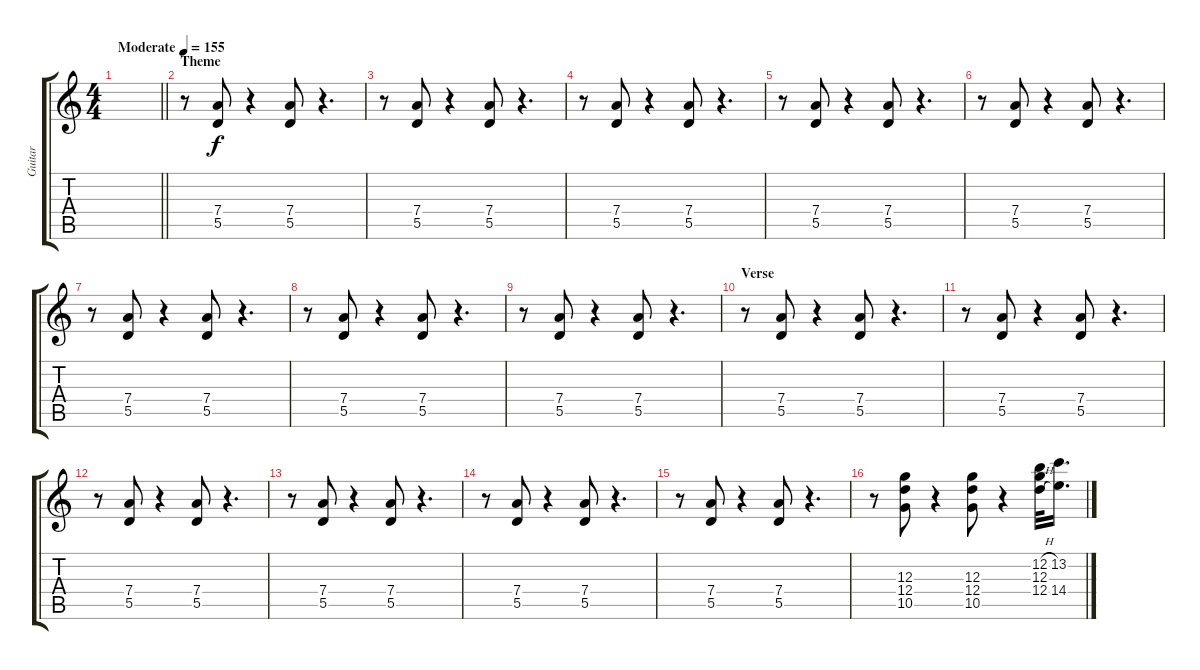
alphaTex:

\track ("Guitar" "Guitar") {instrument distortionguitar}
\staff {score tabs}
\tuning (E4 B3 G3 D3 A2 E2) {hide}
\ts (4 4)
\tempo (155 "Moderate")
\clef g2
\barLineRight lightlight
\ks c
|
\section ("" "Theme")
r.8 (7.4 5.5).8 r.4 (7.4 5.5).8 r.4{d} |
r.8 (7.4 5.5).8 r.4 (7.4 5.5).8 r.4{d} |
r.8 (7.4 5.5).8 r.4 (7.4 5.5).8 r.4{d} |
r.8 (7.4 5.5).8 r.4 (7.4 5.5).8 r.4{d} |
r.8 (7.4 5.5).8 r.4 (7.4 5.5).8 r.4{d} |
r.8 (7.4 5.5).8 r.4 (7.4 5.5).8 r.4{d} |
r.8 (7.4 5.5).8 r.4 (7.4 5.5).8 r.4{d} |
r.8 (7.4 5.5).8 r.4 (7.4 5.5).8 r.4{d} |
\section ("" "Verse")
r.8 (7.4 5.5).8 r.4 (7.4 5.5).8 r.4{d} |
r.8 (7.4 5.5).8 r.4 (7.4 5.5).8 r.4{d} |
r.8 (7.4 5.5).8 r.4 (7.4 5.5).8 r.4{d} |
r.8 (7.4 5.5).8 r.4 (7.4 5.5).8 r.4{d} |
r.8 (7.4 5.5).8 r.4 (7.4 5.5).8 r.4{d} |
r.8 (7.4 5.5).8 r.4 (7.4 5.5).8 r.4{d} |
r.8 (12.3 12.4 10.5).8 r.4 (12.3 12.4 10.5).8 r.4 (12.2{h} 12.3 12.4{h}).32 (13.2 14.4).16{d}
